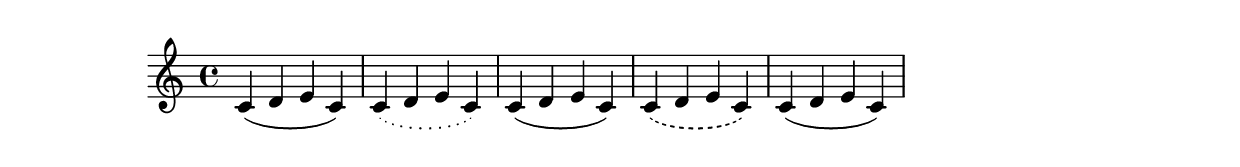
%% Do not edit this file; it is auto-generated from LSR http://lsr.dsi.unimi.it
%% This file is in the public domain.
\version "2.11.66"

\header {
  lsrtags = "expressive-marks, editorial-annotations"

  texidoces = "
Se puede cambiar el aspecto de las ligaduras de expresión de
continuas a punteadas o intermitentes.

"
  doctitlees = "Modificar el aspecto continuo de una ligadura de expresión a punteado o intermitente"

  texidoc = "
The appearance of slurs may be changed from solid to dotted or dashed. 

"
  doctitle = "Changing the appearance of a slur from solid to dotted or dashed"
} % begin verbatim

\relative c' {
  c4( d e c)
  \slurDotted
  c4( d e c)
  \slurSolid
  c4( d e c)
  \slurDashed
  c4( d e c)
  \slurSolid
  c4( d e c)
}

